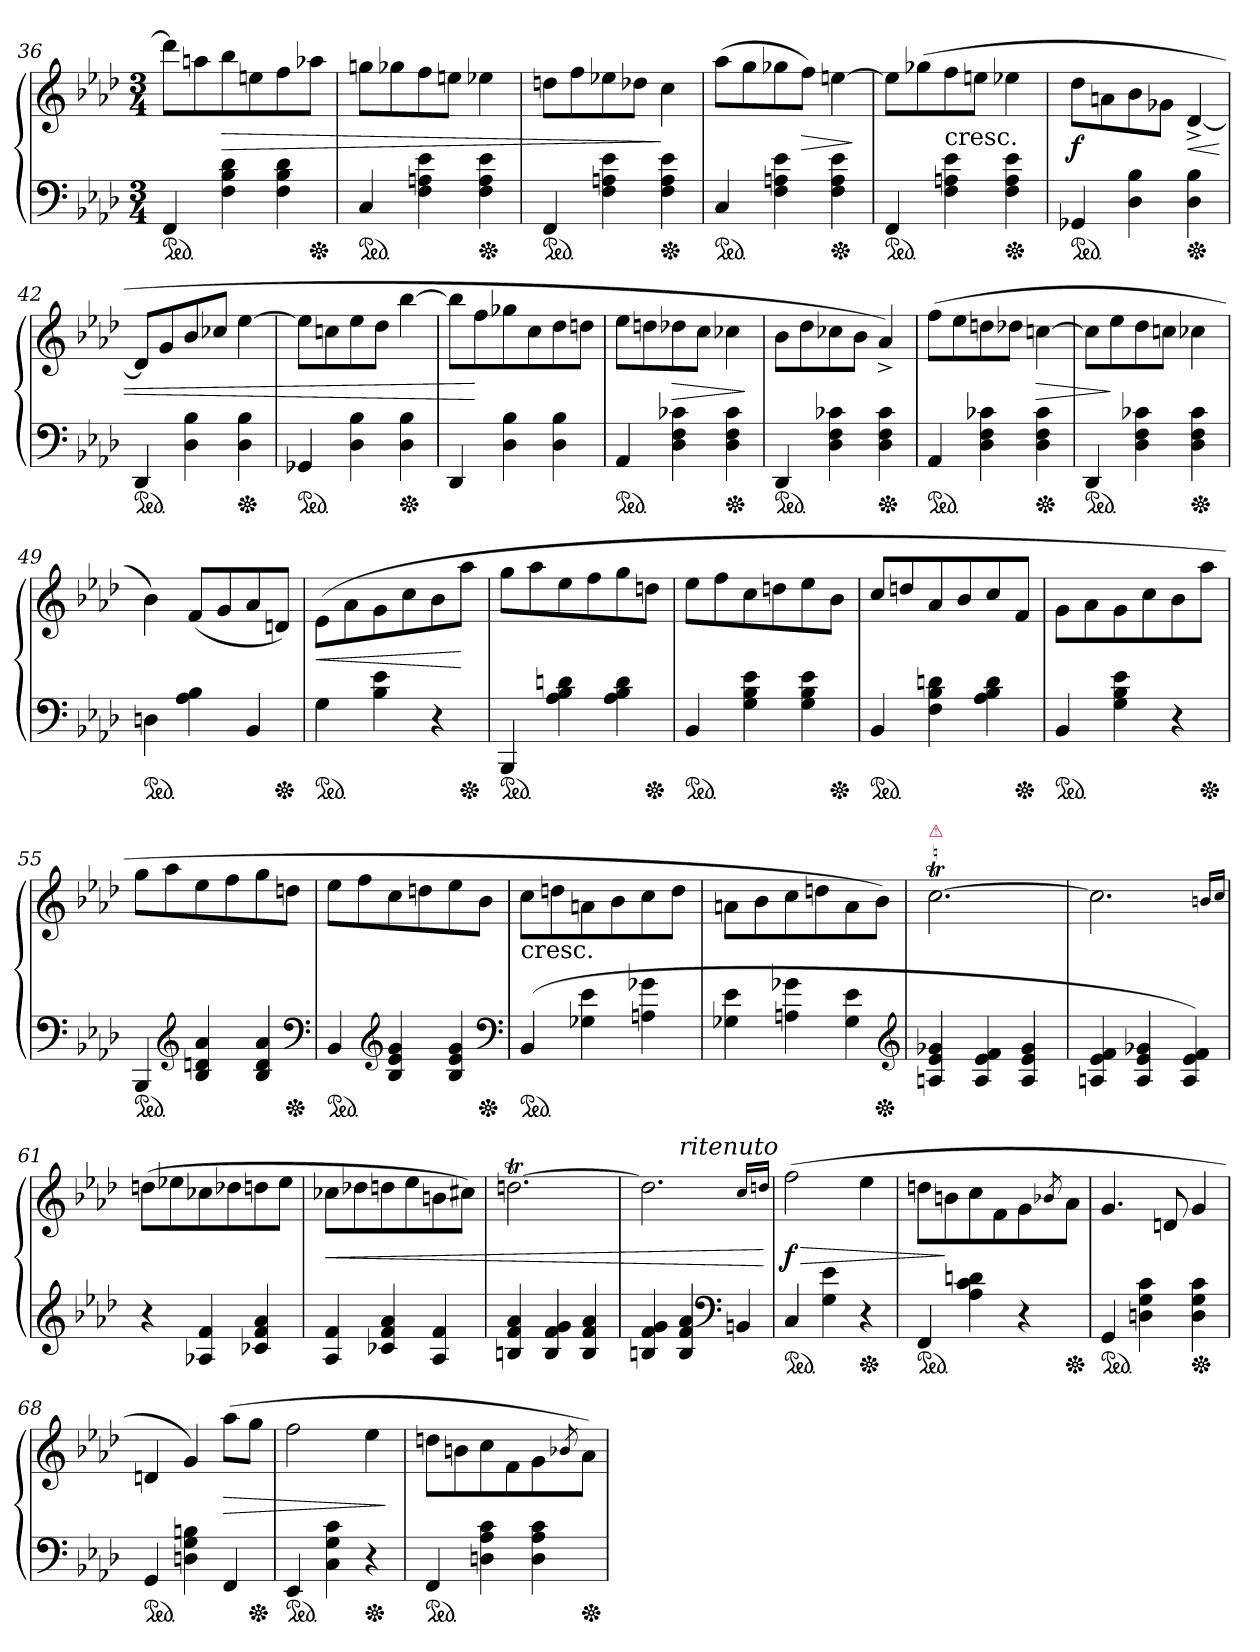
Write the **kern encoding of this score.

**kern	**kern	**dynam
*part1	*part1	*part1
*staff2	*staff1	*staff1/2
*clefF4	*clefG2	*
*k[b-e-a-d-]	*k[b-e-a-d-]	*
*A-:	*A-:	*
*M3/4	*M3/4	*
*ped	*	*
=36	=36	=36
4FF	8ddd-L]	.
.	8aan	.
4F 4B- 4d-	8bb-	>
.	8een	.
4F 4B- 4d-	8ff	.
*Xped	*	*
.	8aa-XJ	.
=37	=37	=37
*ped	*	*
4C	8ggnL	.
.	8gg-X	.
4F 4An 4e-	8ff	.
.	8eenJ	.
*Xped	*	*
4F 4A 4e-	4ee-X	.
=38	=38	=38
*ped	*	*
4FF	8ddnL	.
.	8ff	.
4F 4An 4e-	8ee-X	.
.	8dd-XJ	.
*Xped	*	*
4F 4A 4e-	4cc	]
=39	=39	=39
*ped	*	*
4C	(>8aa-L	.
.	8gg	.
4F 4An 4e-	8gg-X	.
.	8ffJ)	>
*Xped	*	*
4F 4A 4e-	[4een	.
.	.	]
=40	=40	=40
*ped	*	*
4FF	8eenL]	.
.	(>8gg-X	.
!	!LO:TX:c:t=cresc.	!
4F 4An 4e-	8ff	.
.	8eeJ	.
*Xped	*	*
4F 4A 4e-	4ee-X	.
=41	=41	=41
*ped	*	*
4GG-X	8dd-L	f
.	8an\	.
4D- 4B-	8b-	.
.	8g-XJ	.
*Xped	*	*
4D- 4B-	[4d-^>	<
=42	=42	=42
*ped	*	*
4DD-	8d-L]	.
.	8g	.
4D- 4B-	8b-	.
.	8cc-XJ	.
*Xped	*	*
4D- 4B-	[4ee-	.
=43	=43	=43
*ped	*	*
4GG-X	8ee-L]	.
.	8ccn	.
4D- 4B-	8ee-	.
.	8dd-J	.
*Xped	*	*
4D- 4B-	[4bb-	.
=44	=44	=44
4DD-	8bb-L]	.
.	8ff	[
4D- 4B-	8gg-X	.
.	8cc	.
4D- 4B-	8dd-	.
.	8ddnJ	.
=45	=45	=45
*ped	*	*
4AA-	8ee-L	.
.	8ddn	.
4D- 4F 4c-X	8dd-X	>
.	8ccJ	.
*Xped	*	*
4D- 4F 4c-	4cc-X	.
.	.	]
=46	=46	=46
*ped	*	*
4DD-	8b-L	.
.	8dd-	.
4D- 4F 4c-X	8cc-X	.
.	8b-J	.
*Xped	*	*
4D- 4F 4c-	4a-^)	.
=47	=47	=47
*ped	*	*
4AA-	(>8ffL	.
.	8ee-	.
4D- 4F 4c-X	8ddn	.
.	8dd-XJ	.
*Xped	*	*
4D- 4F 4c-	[4ccn	>
=48	=48	=48
*ped	*	*
4DD-	8ccL]	.
.	8ee-	]
4D- 4F 4c-X	8dd-	.
.	8ccnJ	.
*Xped	*	*
4D- 4F 4c-	4cc-X	.
=49	=49	=49
*ped	*	*
4Dn	4b-)	.
4A- 4B-	(<8fL	.
.	8g	.
4BB-	8a-	.
*Xped	*	*
.	8dnJ)	.
=50	=50	=50
*ped	*	*
4G	(>8e-L	<
.	8a-	.
4B- 4e-	8g	.
.	8cc	.
4r	8b-	.
*Xped	*	*
.	8aa-J	[
=51	=51	=51
*ped	*	*
4BBB-	8ggL	.
.	8aa-	.
4A- 4B- 4dn	8ee-	.
.	8ff	.
4A- 4B- 4d	8gg	.
*Xped	*	*
.	8ddnJ	.
=52	=52	=52
*ped	*	*
4BB-	8ee-L	.
.	8ff	.
4G 4B- 4e-	8cc	.
.	8ddn	.
4G 4B- 4e-	8ee-	.
*Xped	*	*
.	8b-J	.
=53	=53	=53
*ped	*	*
4BB-	8ccL	.
.	8ddn	.
4F 4B- 4dn	8a-	.
.	8b-	.
4A- 4B- 4d	8cc	.
*Xped	*	*
.	8fJ	.
=54	=54	=54
*ped	*	*
4BB-	8gL	.
.	8a-	.
4G 4B- 4e-	8g	.
.	8cc	.
4r	8b-	.
*Xped	*	*
.	8aa-J	.
=55	=55	=55
*ped	*	*
4BBB-	8ggL	.
.	8aa-	.
*clefG2	*	*
4B- 4dn 4a-	8ee-	.
.	8ff	.
4B- 4d 4a-	8gg	.
*Xped	*	*
.	8ddnJ	.
*clefF4	*	*
=56	=56	=56
*ped	*	*
4BB-	8ee-L	.
.	8ff	.
*clefG2	*	*
4B- 4e- 4g	8cc	.
.	8ddn	.
4B- 4e- 4g	8ee-	.
*Xped	*	*
.	8b-J	.
*clefF4	*	*
=57	=57	=57
!	!LO:TX:c:t=cresc.	!
*ped	*	*
(<4BB-	8ccL	.
.	8ddn	.
4G-X 4e-	8an	.
.	8b-	.
4An 4g-X	8cc	.
.	8ddJ	.
=58	=58	=58
4G-X 4e-	8anL	.
.	8b-	.
4An 4g-X	8cc	.
.	8ddn	.
4G- 4e-	8a	.
*Xped	*	*
.	8b-J)	.
*clefG2	*	*
=59	=59	=59
!	!LO:TX:a:color=crimson:t=⚠	!
4An 4e- 4g-X	[2.ccT	.
4A 4e- 4f	.	.
4A 4e- 4g-	.	.
=60	=60	=60
4An 4e- 4f	2.cc]	.
4A 4e- 4g-X	.	.
4A 4e- 4f)	.	.
.	16qqbn/LL	.
.	16qqcc/JJ	.
=61	=61	=61
4r	(8ddnTTTL	.
.	8ee-	.
4A-X 4f	8cc-X	.
.	8dd-X	.
4c-X 4f 4a-	8ddn	.
.	8ee-J	.
=62	=62	=62
4A- 4f	8cc-XL	<
.	8dd-X	.
4c-X 4f 4a-	8ddn	.
.	8ee-	.
4A- 4f	8bn	.
.	8cc#XJ)	.
=63	=63	=63
4Bn 4f 4a-	[2.ddnt	.
4B 4f 4g	.	.
4B 4f 4a-	.	.
=64	=64	=64
*	*^	*
4Bn 4f 4g	2.dd]	4ryy	.
!	!	!LO:TX:a:i:t=ritenuto	!
4B 4f 4a-	.	2ryy	.
*clefF4	*	*	*
4BBn	.	.	.
.	16qqcc/LL	.	.
.	16qqddn/JJ	.	.
.	.	.	[
*	*v	*v	*
=65	=65	=65
*ped	*	*
4C	(>2ffTTT	> f
4G 4e-	.	.
*Xped	*	*
4r	4ee-	.
=66	=66	=66
*ped	*	*
4FF	8ddnL	.
.	8bn\	]
4A- 4c 4dn	8cc	.
.	8f	.
4r	8g	.
.	8qb-X/	.
*Xped	*	*
.	8a-J	.
=67	=67	=67
*ped	*	*
4GG	4.g	.
4Dn 4G 4c	.	.
.	8dn	.
*Xped	*	*
4D 4G 4c	4g	.
=68	=68	=68
*ped	*	*
4GG	4dn	.
4Dn 4G 4Bn	4g)	.
4FF	(>8aa-L	>
*Xped	*	*
.	8ggJ	.
=69	=69	=69
*ped	*	*
4EE-	2ff	.
4C 4G 4c	.	.
*Xped	*	*
4r	4ee-	.
.	.	]
=70	=70	=70
*ped	*	*
4FF	8ddn\L	.
.	8bn	.
4Dn 4A- 4c	8cc	.
.	8f	.
4D 4A- 4c	8g	.
.	8qb-X/	.
*Xped	*	*
.	8a-J)	.
=	=	=
*-	*-	*-
